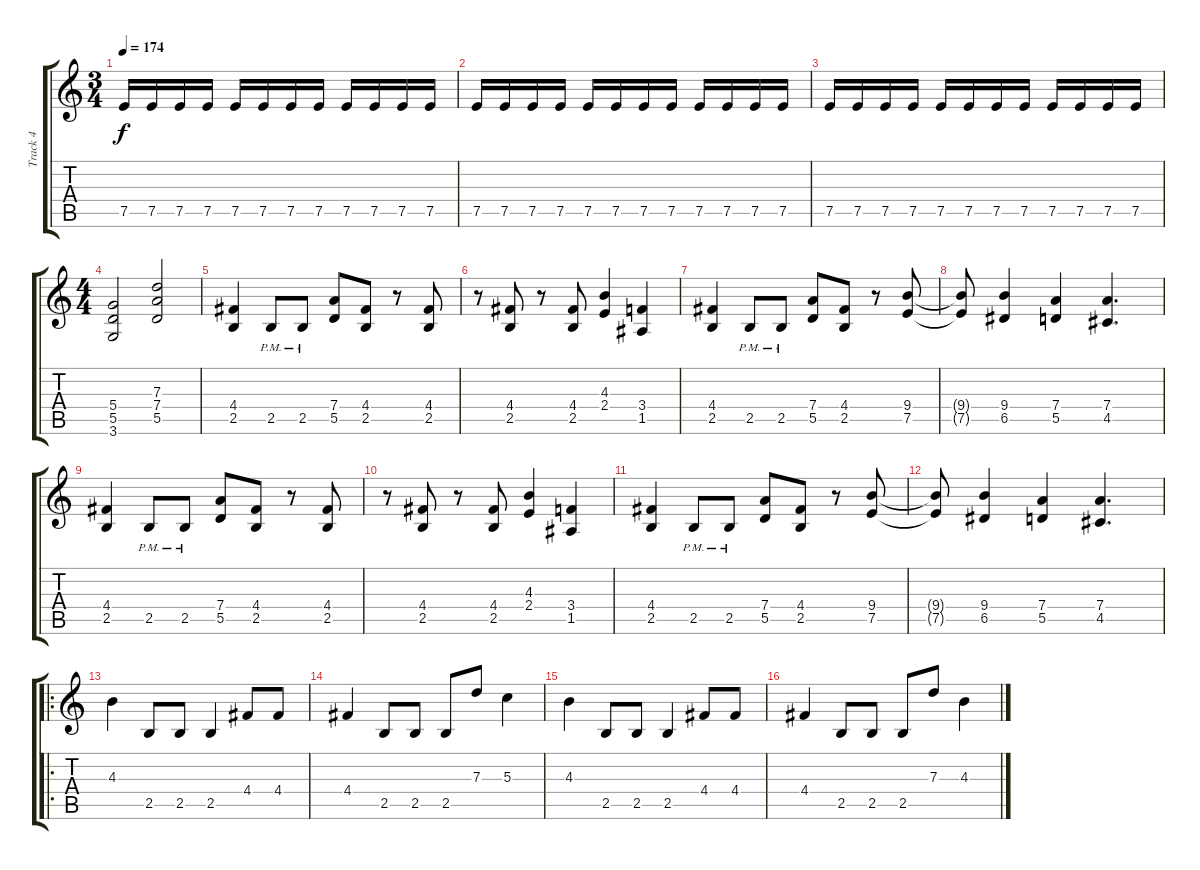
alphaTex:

\track ("Track 4" "Track 4") {instrument overdrivenguitar}
\staff {score tabs}
\tuning (E4 B3 G3 D3 A2 E2) {hide}
\ts (3 4)
\tempo 174
\clef g2
\ks c
7.5.16{dy f} 7.5.16 7.5.16 7.5.16 7.5.16 7.5.16 7.5.16 7.5.16 7.5.16 7.5.16 7.5.16 7.5.16 |
7.5.16 7.5.16 7.5.16 7.5.16 7.5.16 7.5.16 7.5.16 7.5.16 7.5.16 7.5.16 7.5.16 7.5.16 |
7.5.16 7.5.16 7.5.16 7.5.16 7.5.16 7.5.16 7.5.16 7.5.16 7.5.16 7.5.16 7.5.16 7.5.16 |
\ts (4 4)
(5.4 5.5 3.6).2 (7.3 7.4 5.5).2 |
(4.4 2.5).4 2.5{pm}.8 2.5{pm}.8 (7.4 5.5).8 (4.4 2.5).8 r.8 (4.4 2.5).8 |
r.8 (4.4 2.5).8 r.8 (4.4 2.5).8 (4.3 2.4).4 (3.4 1.5).4 |
(4.4 2.5).4 2.5{pm}.8 2.5{pm}.8 (7.4 5.5).8 (4.4 2.5).8 r.8 (9.4 7.5).8 |
(9.4{t} 7.5{t}).8 (9.4 6.5).4 (7.4 5.5).4 (7.4 4.5).4{d} |
(4.4 2.5).4 2.5{pm}.8 2.5{pm}.8 (7.4 5.5).8 (4.4 2.5).8 r.8 (4.4 2.5).8 |
r.8 (4.4 2.5).8 r.8 (4.4 2.5).8 (4.3 2.4).4 (3.4 1.5).4 |
(4.4 2.5).4 2.5{pm}.8 2.5{pm}.8 (7.4 5.5).8 (4.4 2.5).8 r.8 (9.4 7.5).8 |
(9.4{t} 7.5{t}).8 (9.4 6.5).4 (7.4 5.5).4 (7.4 4.5).4{d} |
\ro
4.3.4 2.5.8 2.5.8 2.5.4 4.4.8 4.4.8 |
4.4.4 2.5.8 2.5.8 2.5.8 7.3.8 5.3.4 |
4.3.4 2.5.8 2.5.8 2.5.4 4.4.8 4.4.8 |
4.4.4 2.5.8 2.5.8 2.5.8 7.3.8 4.3.4
